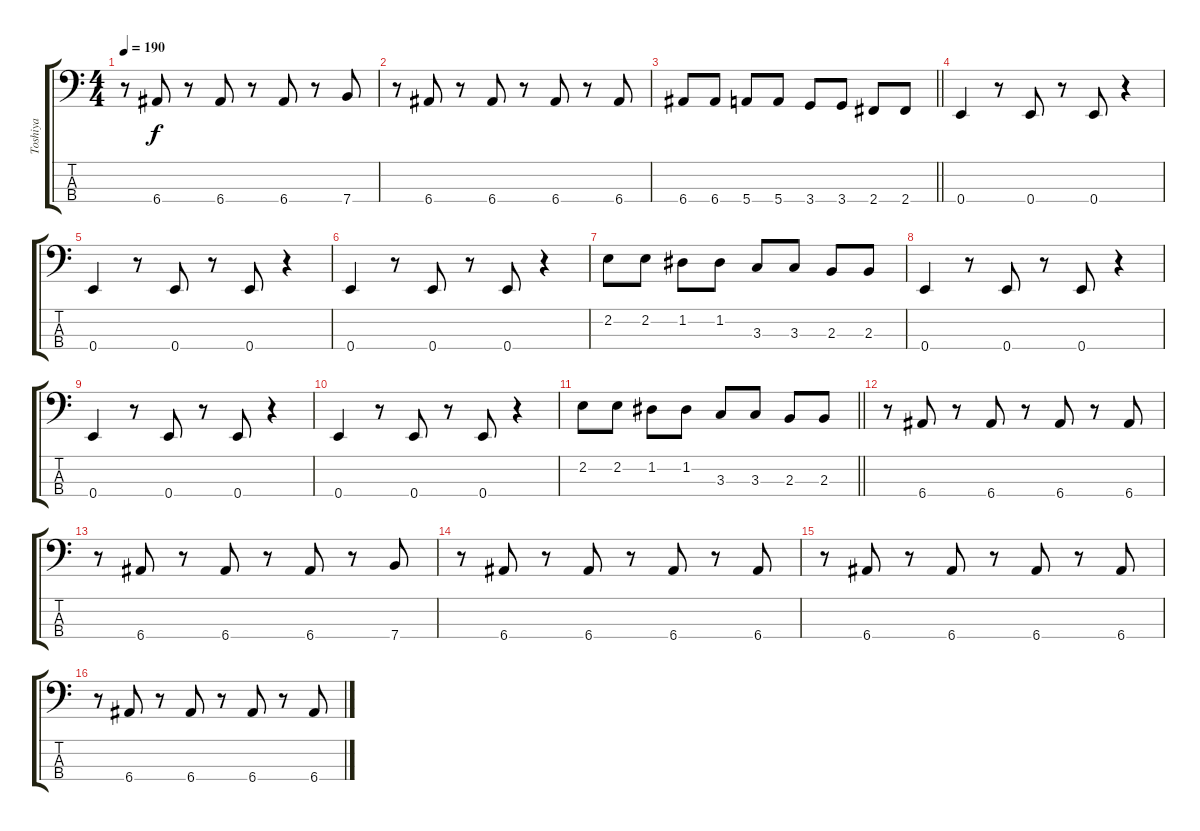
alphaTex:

\track ("Toshiya" "Toshiya") {instrument electricbasspick}
\staff {score tabs}
\tuning (G2 D2 A1 E1) {hide}
\ts (4 4)
\tempo 190
\clef f4
\ks c
r.8{dy f} 6.4.8 r.8 6.4.8 r.8 6.4.8 r.8 7.4.8 |
r.8 6.4.8 r.8 6.4.8 r.8 6.4.8 r.8 6.4.8 |
\barLineRight lightlight
6.4.8 6.4.8 5.4.8 5.4.8 3.4.8 3.4.8 2.4.8 2.4.8 |
0.4.4 r.8 0.4.8 r.8 0.4.8 r.4 |
0.4.4 r.8 0.4.8 r.8 0.4.8 r.4 |
0.4.4 r.8 0.4.8 r.8 0.4.8 r.4 |
2.2.8 2.2.8 1.2.8 1.2.8 3.3.8 3.3.8 2.3.8 2.3.8 |
0.4.4 r.8 0.4.8 r.8 0.4.8 r.4 |
0.4.4 r.8 0.4.8 r.8 0.4.8 r.4 |
0.4.4 r.8 0.4.8 r.8 0.4.8 r.4 |
\barLineRight lightlight
2.2.8 2.2.8 1.2.8 1.2.8 3.3.8 3.3.8 2.3.8 2.3.8 |
r.8 6.4.8 r.8 6.4.8 r.8 6.4.8 r.8 6.4.8 |
r.8 6.4.8 r.8 6.4.8 r.8 6.4.8 r.8 7.4.8 |
r.8 6.4.8 r.8 6.4.8 r.8 6.4.8 r.8 6.4.8 |
r.8 6.4.8 r.8 6.4.8 r.8 6.4.8 r.8 6.4.8 |
r.8 6.4.8 r.8 6.4.8 r.8 6.4.8 r.8 6.4.8
